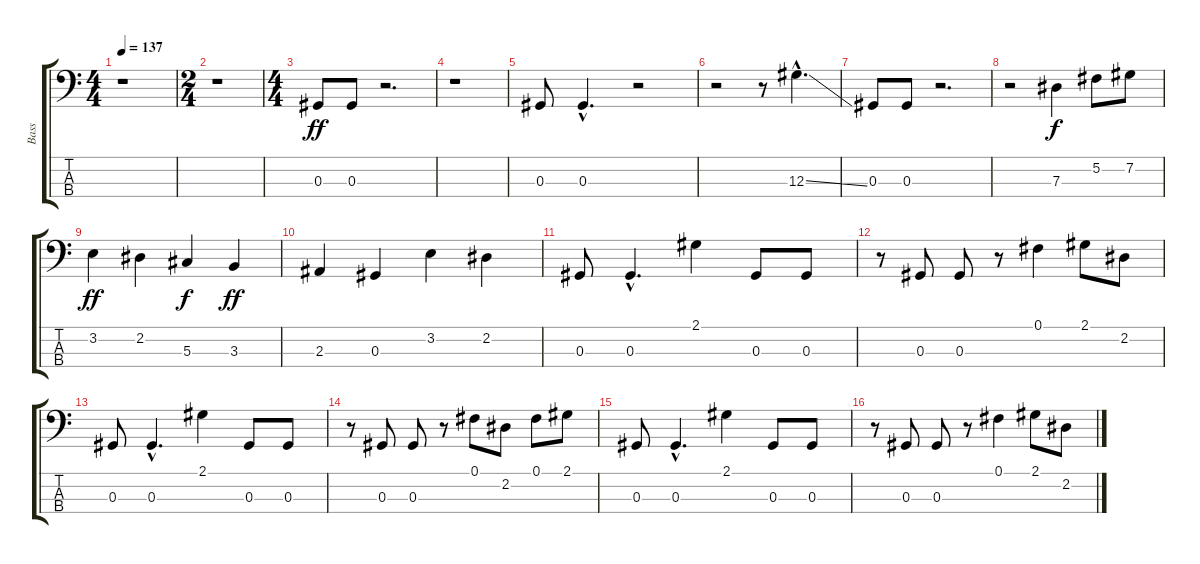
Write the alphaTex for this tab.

\track ("Bass" "Bass") {instrument fretlessbass}
\staff {score tabs}
\tuning (Gb2 Db2 Ab1 Eb1) {hide}
\ts (4 4)
\tempo 137
\clef f4
\ks c
r.1{dy ff instrument fretlessbass} |
\ts (2 4)
r.1 |
\ts (4 4)
0.3.8 0.3.8 r.2{d} |
r.1 |
0.3.8 0.3{hac}.4{d} r.2 |
r.2 r.8 12.3{ss hac}.4{d} |
0.3.8 0.3.8 r.2{d} |
r.2 7.3.4{dy f} 5.2.8 7.2.8 |
3.2.4{dy ff} 2.2.4 5.3.4{dy f} 3.3.4{dy ff} |
2.3.4 0.3.4 3.2.4 2.2.4 |
0.3.8 0.3{hac}.4{d} 2.1.4 0.3.8 0.3.8 |
r.8 0.3.8 0.3.8 r.8 0.1.4 2.1.8 2.2.8 |
0.3.8 0.3{hac}.4{d} 2.1.4 0.3.8 0.3.8 |
r.8 0.3.8 0.3.8 r.8 0.1.8 2.2.8 0.1.8 2.1.8 |
0.3.8 0.3{hac}.4{d} 2.1.4 0.3.8 0.3.8 |
r.8 0.3.8 0.3.8 r.8 0.1.4 2.1.8 2.2.8
